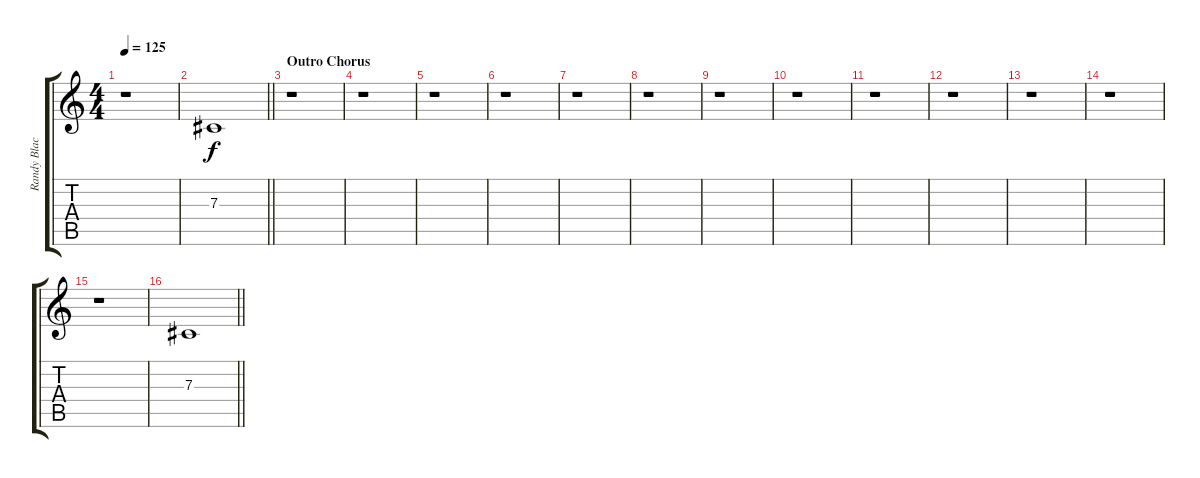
\track ("Randy Black" "Randy Blac") {instrument tubularbells}
\staff {score tabs}
\tuning (Eb4 Bb3 Gb3 Db3 Ab2 Eb2) {hide}
\ts (4 4)
\tempo 125
\clef g2
\ks c
r.1{dy f} |
\barLineRight lightlight
7.3.1 |
\section ("" "Outro Chorus")
r.1 |
r.1 |
r.1 |
r.1 |
r.1 |
r.1 |
r.1 |
r.1 |
r.1 |
r.1 |
r.1 |
r.1 |
r.1 |
\barLineRight lightlight
7.3.1
